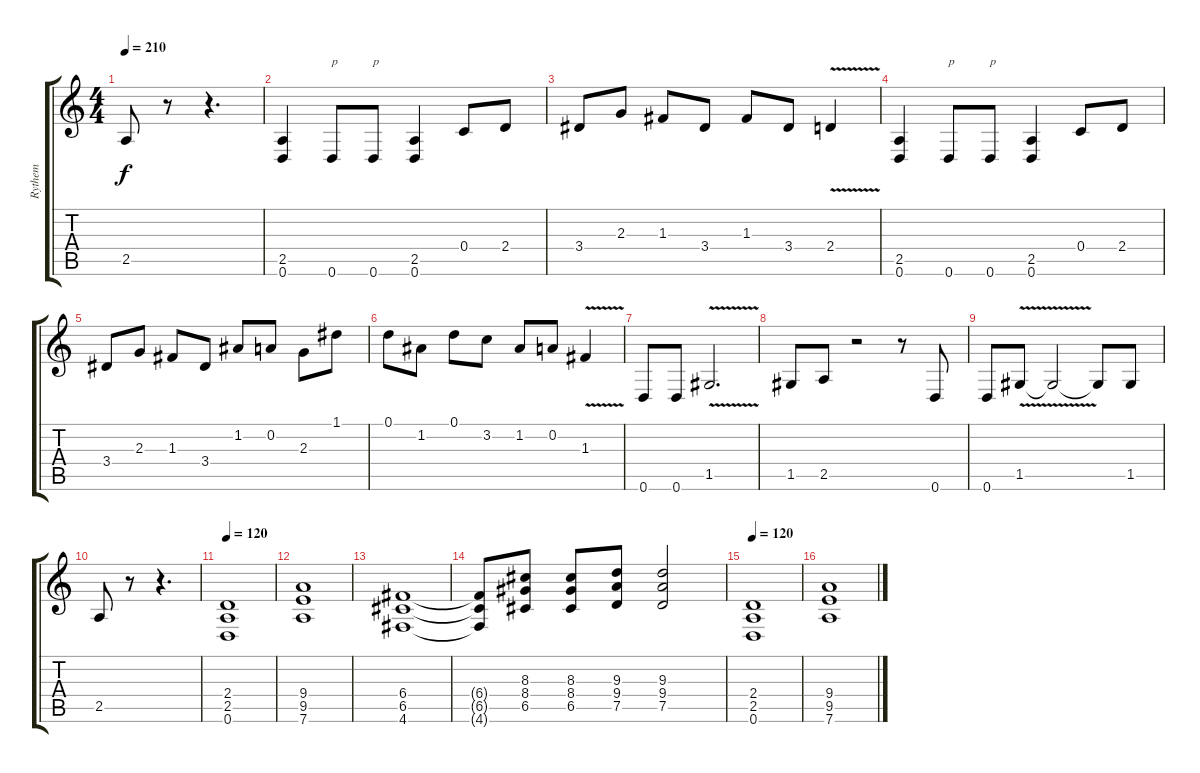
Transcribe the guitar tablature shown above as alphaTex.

\track ("Rythem" "Rythem") {instrument distortionguitar}
\staff {score tabs}
\tuning (D4 A3 F3 C3 G2 D2) {hide}
\ts (4 4)
\tempo 210
\clef g2
\ks c
2.5.8{dy f} r.8 r.4{d} |
(2.5 0.6).4 0.6.8{txt "p"} 0.6.8{txt "p"} (2.5 0.6).4 0.4.8 2.4.8 |
3.4.8 2.3.8 1.3.8 3.4.8 1.3.8 3.4.8 2.4{v}.4 |
(2.5 0.6).4 0.6.8{txt "p"} 0.6.8{txt "p"} (2.5 0.6).4 0.4.8 2.4.8 |
3.4.8 2.3.8 1.3.8 3.4.8 1.2.8 0.2.8 2.3.8 1.1.8 |
0.1.8 1.2.8 0.1.8 3.2.8 1.2.8 0.2.8 1.3{v}.4 |
0.6.8 0.6.8 1.5{v}.2{d} |
1.5.8 2.5.8 r.2 r.8 0.6.8 |
0.6.8 1.5{v}.8 1.5{t}.2 1.5{t}.8 1.5.8 |
2.5.8 r.8 r.4{d} |
\tempo 120
(2.4 2.5 0.6).1 |
(9.4 9.5 7.6).1 |
(6.4 6.5 4.6).1 |
(6.4{t} 6.5{t} 4.6{t}).8 (8.3 8.4 6.5).8 (8.3 8.4 6.5).8 (9.3 9.4 7.5).8 (9.3 9.4 7.5).2 |
\tempo 120
(2.4 2.5 0.6).1 |
(9.4 9.5 7.6).1
